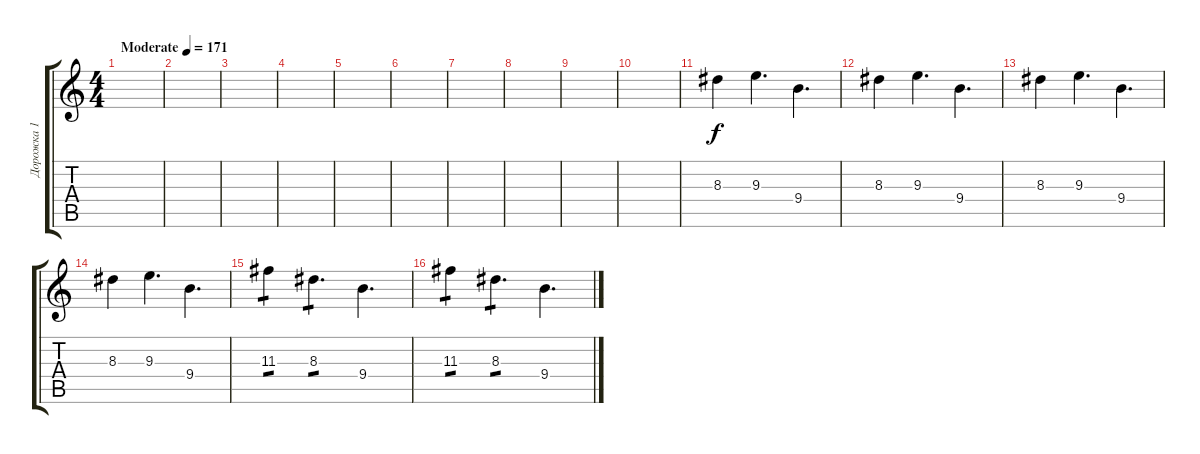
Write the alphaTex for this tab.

\track ("Дорожка 1" "Дорожка 1") {instrument distortionguitar}
\staff {score tabs}
\tuning (E4 B3 G3 D3 A2 E2) {hide}
\ts (4 4)
\tempo (171 "Moderate")
\clef g2
\ks c
|
|
|
|
|
|
|
|
|
|
8.3.4 9.3.4{d} 9.4.4{d} |
8.3.4 9.3.4{d} 9.4.4{d} |
8.3.4 9.3.4{d} 9.4.4{d} |
8.3.4 9.3.4{d} 9.4.4{d} |
11.3.4{tp 1} 8.3.4{d tp 1} 9.4.4{d} |
11.3.4{tp 1} 8.3.4{d tp 1} 9.4.4{d}
